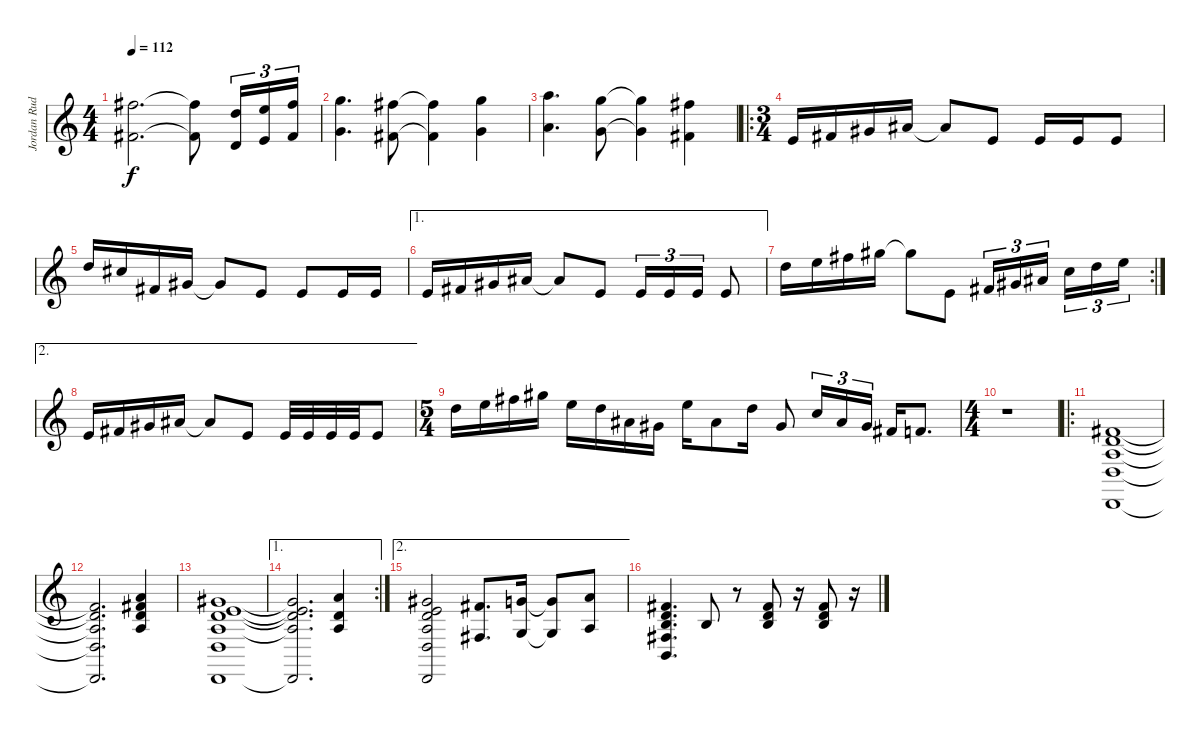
\track ("Jordan Rudess" "Jordan Rud") {instrument stringensemble1}
\staff {score}
\tuning (E4 B3 G3 D3 A2 E2 B1) {hide}
\ts (4 4)
\tempo 112
\clef g2
\ks c
(14.1 16.4).2{d dy f} (14.1{t} 16.4{t}).8 (10.1 12.4).16{tu (3 2)} (12.1 14.4).16{tu (3 2)} (14.1 16.4).16{tu (3 2)} |
(15.1 17.4).4{d} (14.1 16.4).8 (14.1{t} 16.4{t}).4 (15.1 17.4).4 |
(17.1 19.4).4{d} (15.1 17.4).8 (15.1{t} 17.4{t}).4 (14.1 16.4).4 |
\ro
\ts (3 4)
9.3.16 11.3.16 13.3.16 15.3.16 15.3{t}.8 9.3.8 9.3.16 9.3.16 9.3.8 |
15.2.16 14.2.16 11.3.16 13.3.16 13.3{t}.8 9.3.8 9.3.8 9.3.16 9.3.16 |
\ae 1
9.3.16 11.3.16 13.3.16 15.3.16 15.3{t}.8 9.3.8 9.3.16{tu (3 2)} 9.3.16{tu (3 2)} 9.3.16{tu (3 2)} 9.3.8 |
\rc 2
10.1.16 12.1.16 14.1.16 16.1.16 16.1{t}.8 9.3.8 11.3.16{tu (3 2)} 13.3.16{tu (3 2)} 15.3.16{tu (3 2) beam splitsecondary} 13.2.16{tu (3 2)} 15.2.16{tu (3 2)} 17.2.16{tu (3 2)} |
\ae 2
9.3.16 11.3.16 13.3.16 15.3.16 15.3{t}.8 9.3.8 9.3.32 9.3.32 9.3.32 9.3.32 9.3.8 |
\ts (5 4)
15.2.16 17.2.16 14.1.16 16.1.16 17.2.16 15.2.16 15.3.16 13.3.16 17.2.16 15.3.8 15.2.16 13.3.8 13.2.16{tu (3 2)} 11.2.16{tu (3 2)} 13.3.16{tu (3 2)} 11.3.16 10.3.8{d} |
\ts (4 4)
r.1 |
\ro
(7.2 7.3 7.4 5.5 3.7).1 |
(7.2{t} 7.3{t} 7.4{t} 5.5{t} 3.7{t}).2{d} (5.1 7.2 7.3 7.4).4 |
(4.1 5.2 7.3 7.4 5.5 3.7).1 |
\ae 1
\rc 2
(4.1{t} 5.2{t} 7.3{t} 7.4{t} 3.7{t}).2{d} (5.1 7.3 7.4).4 |
\ae 2
(4.1 5.2 7.3 7.4 5.5 3.7).2 (11.3 9.5).8{d} (12.3 10.5).16 (12.3{t} 10.5{t}).8 (14.3 12.5).8 |
(2.1 3.2 4.3 4.4 2.5).4{d instrument acousticgrandpiano} 4.3.8 r.8 (2.1 3.2 4.3).8 r.16 (2.1 3.2 4.3).8 r.16
